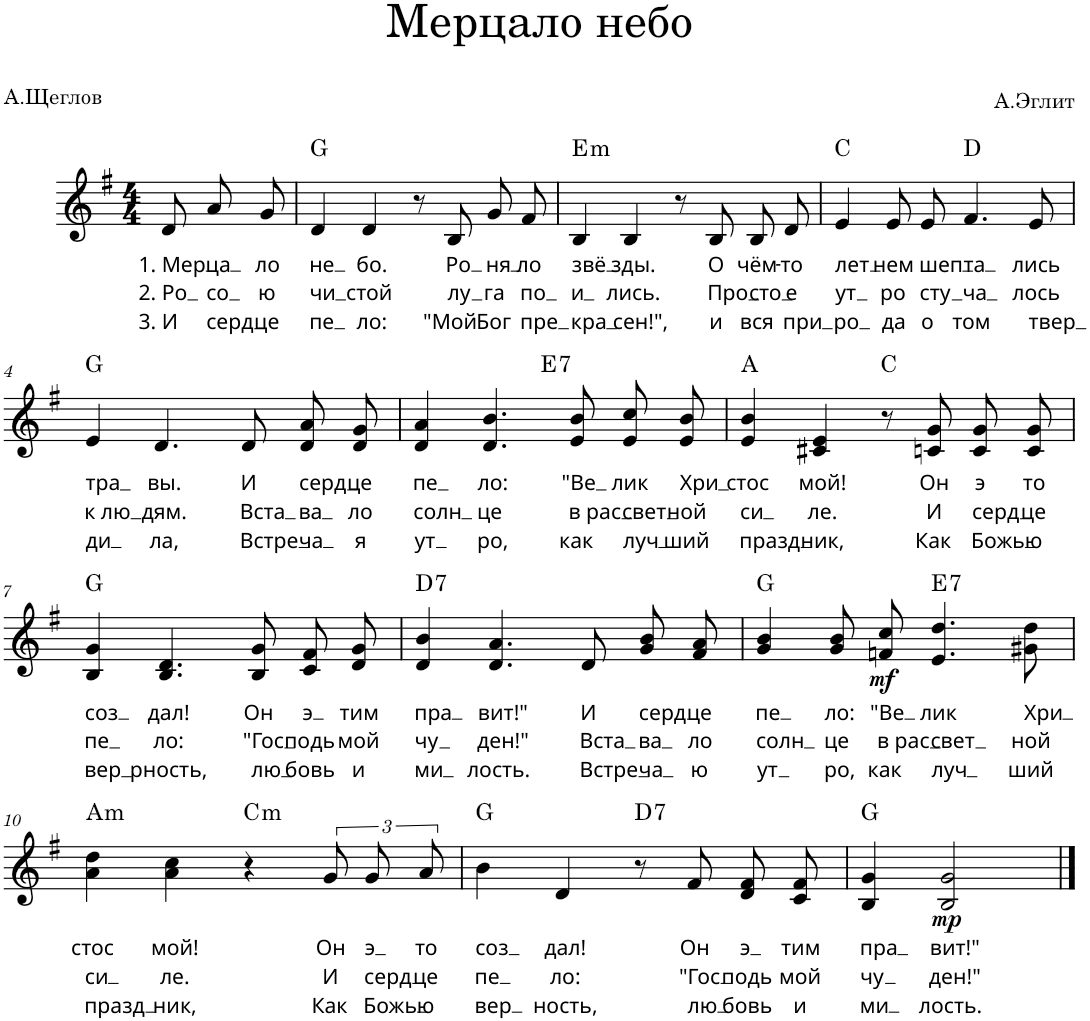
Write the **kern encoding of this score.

**kern	**text	**text	**text	**dynam	**harte
*part1	*part1	*part1	*part1	*part1	*part1
*staff1	*staff1	*staff1	*staff1	*staff1	*
*I"Voice	*	*	*	*	*
*I'V	*	*	*	*	*
*clefG2	*	*	*	*	*
*k[f#]	*	*	*	*	*
*M4/4	*	*	*	*	*
=	=	=	=	=	=
!	!LO:LY:b	!LO:LY:b	!LO:LY:b	!	!
8d/	1. Мер	2. Ро	3. И	.	.
!	!LO:LY:b	!LO:LY:b	!LO:LY:b	!	!
8a/L	ца	со	серд	.	.
!	!LO:LY:b	!LO:LY:b	!LO:LY:b	!	!
8g/J	ло	ю	це	.	.
=1	=1	=1	=1	=1	=1
!	!LO:LY:b	!LO:LY:b	!LO:LY:b	!	!
4d/	не	чи	пе	.	G:maj
!	!LO:LY:b	!LO:LY:b	!LO:LY:b	!	!
4d/	бо.	стой	ло:	.	.
8r	.	.	.	.	.
!	!LO:LY:b	!LO:LY:b	!LO:LY:b	!	!
8B/	Ро	лу	"Мой	.	.
!	!LO:LY:b	!LO:LY:b	!LO:LY:b	!	!
8g/L	ня	га	Бог	.	.
!	!LO:LY:b	!LO:LY:b	!LO:LY:b	!	!
8f#/J	ло	по	пре	.	.
=2	=2	=2	=2	=2	=2
!	!LO:LY:b	!LO:LY:b	!LO:LY:b	!	!LO:H:kt=m
4B/	звё	и	кра	.	E:min
!	!LO:LY:b	!LO:LY:b	!LO:LY:b	!	!
4B/	зды.	лись.	сен!",	.	.
8r	.	.	.	.	.
!	!LO:LY:b	!LO:LY:b	!LO:LY:b	!	!
8B/	О	Про	и	.	.
!	!LO:LY:b	!LO:LY:b	!LO:LY:b	!	!
8B/L	чём-	сто	вся	.	.
!	!LO:LY:b	!LO:LY:b	!LO:LY:b	!	!
8d/J	-то	е	при	.	.
=3	=3	=3	=3	=3	=3
!	!LO:LY:b	!LO:LY:b	!LO:LY:b	!	!
4e/	лет	ут	ро	.	C:maj
!	!LO:LY:b	!LO:LY:b	!LO:LY:b	!	!
8e/L	нем	ро	да	.	.
!	!LO:LY:b	!LO:LY:b	!LO:LY:b	!	!
8e/J	шеп	сту	о	.	.
!	!LO:LY:b	!LO:LY:b	!LO:LY:b	!	!
4.f#/	та	ча	том	.	D:maj
!	!LO:LY:b	!LO:LY:b	!LO:LY:b	!	!
8e/	лись	лось	твер	.	.
!!LO:LB:g=z
=4	=4	=4	=4	=4	=4
!	!LO:LY:b	!LO:LY:b	!LO:LY:b	!	!
4e/	тра	к лю	ди	.	G:maj
!	!LO:LY:b	!LO:LY:b	!LO:LY:b	!	!
4.d/	вы.	дям.	ла,	.	.
!	!LO:LY:b	!LO:LY:b	!LO:LY:b	!	!
8d/	И	Вста	Встре	.	.
!	!LO:LY:b	!LO:LY:b	!LO:LY:b	!	!
8d/ 8a/L	серд	ва	ча	.	.
!	!LO:LY:b	!LO:LY:b	!LO:LY:b	!	!
8d/ 8g/J	це	ло	я	.	.
=5	=5	=5	=5	=5	=5
!	!LO:LY:b	!LO:LY:b	!LO:LY:b	!	!
*^	*	*	*	*	*
4d/ 4a/	2ryy	пе	солн	ут	.	.
!	!	!LO:LY:b	!LO:LY:b	!LO:LY:b	!	!
4.d/ 4.b/	.	ло:	це	ро,	.	.
!	!	!	!	!	!	!LO:H:kt=7
.	2ryy	.	.	.	.	E:7
!	!	!LO:LY:b	!LO:LY:b	!LO:LY:b	!	!
8e/ 8b/	.	"Ве	в рас	как	.	.
!	!	!LO:LY:b	!LO:LY:b	!LO:LY:b	!	!
8e/ 8cc/L	.	лик	свет	луч	.	.
!	!	!LO:LY:b	!LO:LY:b	!LO:LY:b	!	!
8e/ 8b/J	.	Хри	ной	ший	.	.
=6	=6	=6	=6	=6	=6	=6
!	!	!LO:LY:b	!LO:LY:b	!LO:LY:b	!	!
*v	*v	*	*	*	*	*
4e/ 4b/	стос	си	празд	.	A:maj
!	!LO:LY:b	!LO:LY:b	!LO:LY:b	!	!
4c#X/ 4e/	мой!	ле.	ник,	.	.
8r	.	.	.	.	C:maj
!	!LO:LY:b	!LO:LY:b	!LO:LY:b	!	!
8cn/ 8g/	Он	И	Как	.	.
!	!LO:LY:b	!LO:LY:b	!LO:LY:b	!	!
8c/ 8g/L	-э	серд	Божь	.	.
!	!LO:LY:b	!LO:LY:b	!LO:LY:b	!	!
8c/ 8g/J	то	це	ю	.	.
!!LO:LB:g=z
=7	=7	=7	=7	=7	=7
!	!LO:LY:b	!LO:LY:b	!LO:LY:b	!	!
4B/ 4g/	соз	пе	вер	.	G:maj
!	!LO:LY:b	!LO:LY:b	!LO:LY:b	!	!
4.B/ 4.d/	дал!	ло:	рность,	.	.
!	!LO:LY:b	!LO:LY:b	!LO:LY:b	!	!
8B/ 8g/	Он	"Гос	лю	.	.
!	!LO:LY:b	!LO:LY:b	!LO:LY:b	!	!
8c/ 8f#/L	э	подь	бовь	.	.
!	!LO:LY:b	!LO:LY:b	!LO:LY:b	!	!
8d/ 8g/J	тим	мой	и	.	.
=8	=8	=8	=8	=8	=8
!	!LO:LY:b	!LO:LY:b	!LO:LY:b	!	!LO:H:kt=7
4d/ 4b/	пра	чу	ми	.	D:7
!	!LO:LY:b	!LO:LY:b	!LO:LY:b	!	!
4.d/ 4.a/	вит!"	ден!"	лость.	.	.
!	!LO:LY:b	!LO:LY:b	!LO:LY:b	!	!
8d/	И	Вста	Встре	.	.
!	!LO:LY:b	!LO:LY:b	!LO:LY:b	!	!
8g/ 8b/L	серд	ва	ча	.	.
!	!LO:LY:b	!LO:LY:b	!LO:LY:b	!	!
8f#/ 8a/J	це	ло	ю	.	.
=9	=9	=9	=9	=9	=9
!	!LO:LY:b	!LO:LY:b	!LO:LY:b	!	!
4g/ 4b/	пе	солн	ут	.	G:maj
!	!LO:LY:b	!LO:LY:b	!LO:LY:b	!	!
8g/ 8b/L	ло:	це	ро,	.	.
!	!LO:LY:b	!LO:LY:b	!LO:LY:b	!LO:DY:b	!
8fn/ 8cc/J	"Ве	в рас	как	mf	.
!	!LO:LY:b	!LO:LY:b	!LO:LY:b	!	!LO:H:kt=7
4.e/ 4.dd/	лик	свет	луч	.	E:7
!	!LO:LY:b	!LO:LY:b	!LO:LY:b	!	!
8g#X\ 8dd\	Хри	ной	ший	.	.
!!LO:LB:g=z
=10	=10	=10	=10	=10	=10
!	!LO:LY:b	!LO:LY:b	!LO:LY:b	!	!LO:H:kt=m
4a\ 4dd\	стос	си	празд	.	A:min
!	!LO:LY:b	!LO:LY:b	!LO:LY:b	!	!
4a\ 4cc\	мой!	ле.	ник,	.	.
!	!	!	!	!	!LO:H:kt=m
4r	.	.	.	.	C:min
!	!LO:LY:b	!LO:LY:b	!LO:LY:b	!	!
12g/L	Он	И	Как	.	.
!	!LO:LY:b	!LO:LY:b	!LO:LY:b	!	!
12g/	э	серд	Божь	.	.
!	!LO:LY:b	!LO:LY:b	!LO:LY:b	!	!
12a/J	то	це	ю	.	.
=11	=11	=11	=11	=11	=11
!	!LO:LY:b	!LO:LY:b	!LO:LY:b	!	!
4b\	соз	пе	вер	.	G:maj
!	!LO:LY:b	!LO:LY:b	!LO:LY:b	!	!
4d/	дал!	ло:	ность,	.	.
!	!	!	!	!	!LO:H:kt=7
8r	.	.	.	.	D:7
!	!LO:LY:b	!LO:LY:b	!LO:LY:b	!	!
8f#/	Он	"Гос	лю	.	.
!	!LO:LY:b	!LO:LY:b	!LO:LY:b	!	!
8d/ 8f#/L	э	подь	бовь	.	.
!	!LO:LY:b	!LO:LY:b	!LO:LY:b	!	!
8c/ 8f#/J	тим	мой	и	.	.
=12	=12	=12	=12	=12	=12
!	!LO:LY:b	!LO:LY:b	!LO:LY:b	!	!
4B/ 4g/	пра	чу	ми	.	G:maj
!	!LO:LY:b	!LO:LY:b	!LO:LY:b	!LO:DY:b	!
2B/ 2g/	вит!"	ден!"	лость.	mp	.
==	==	==	==	==	==
*-	*-	*-	*-	*-	*-
